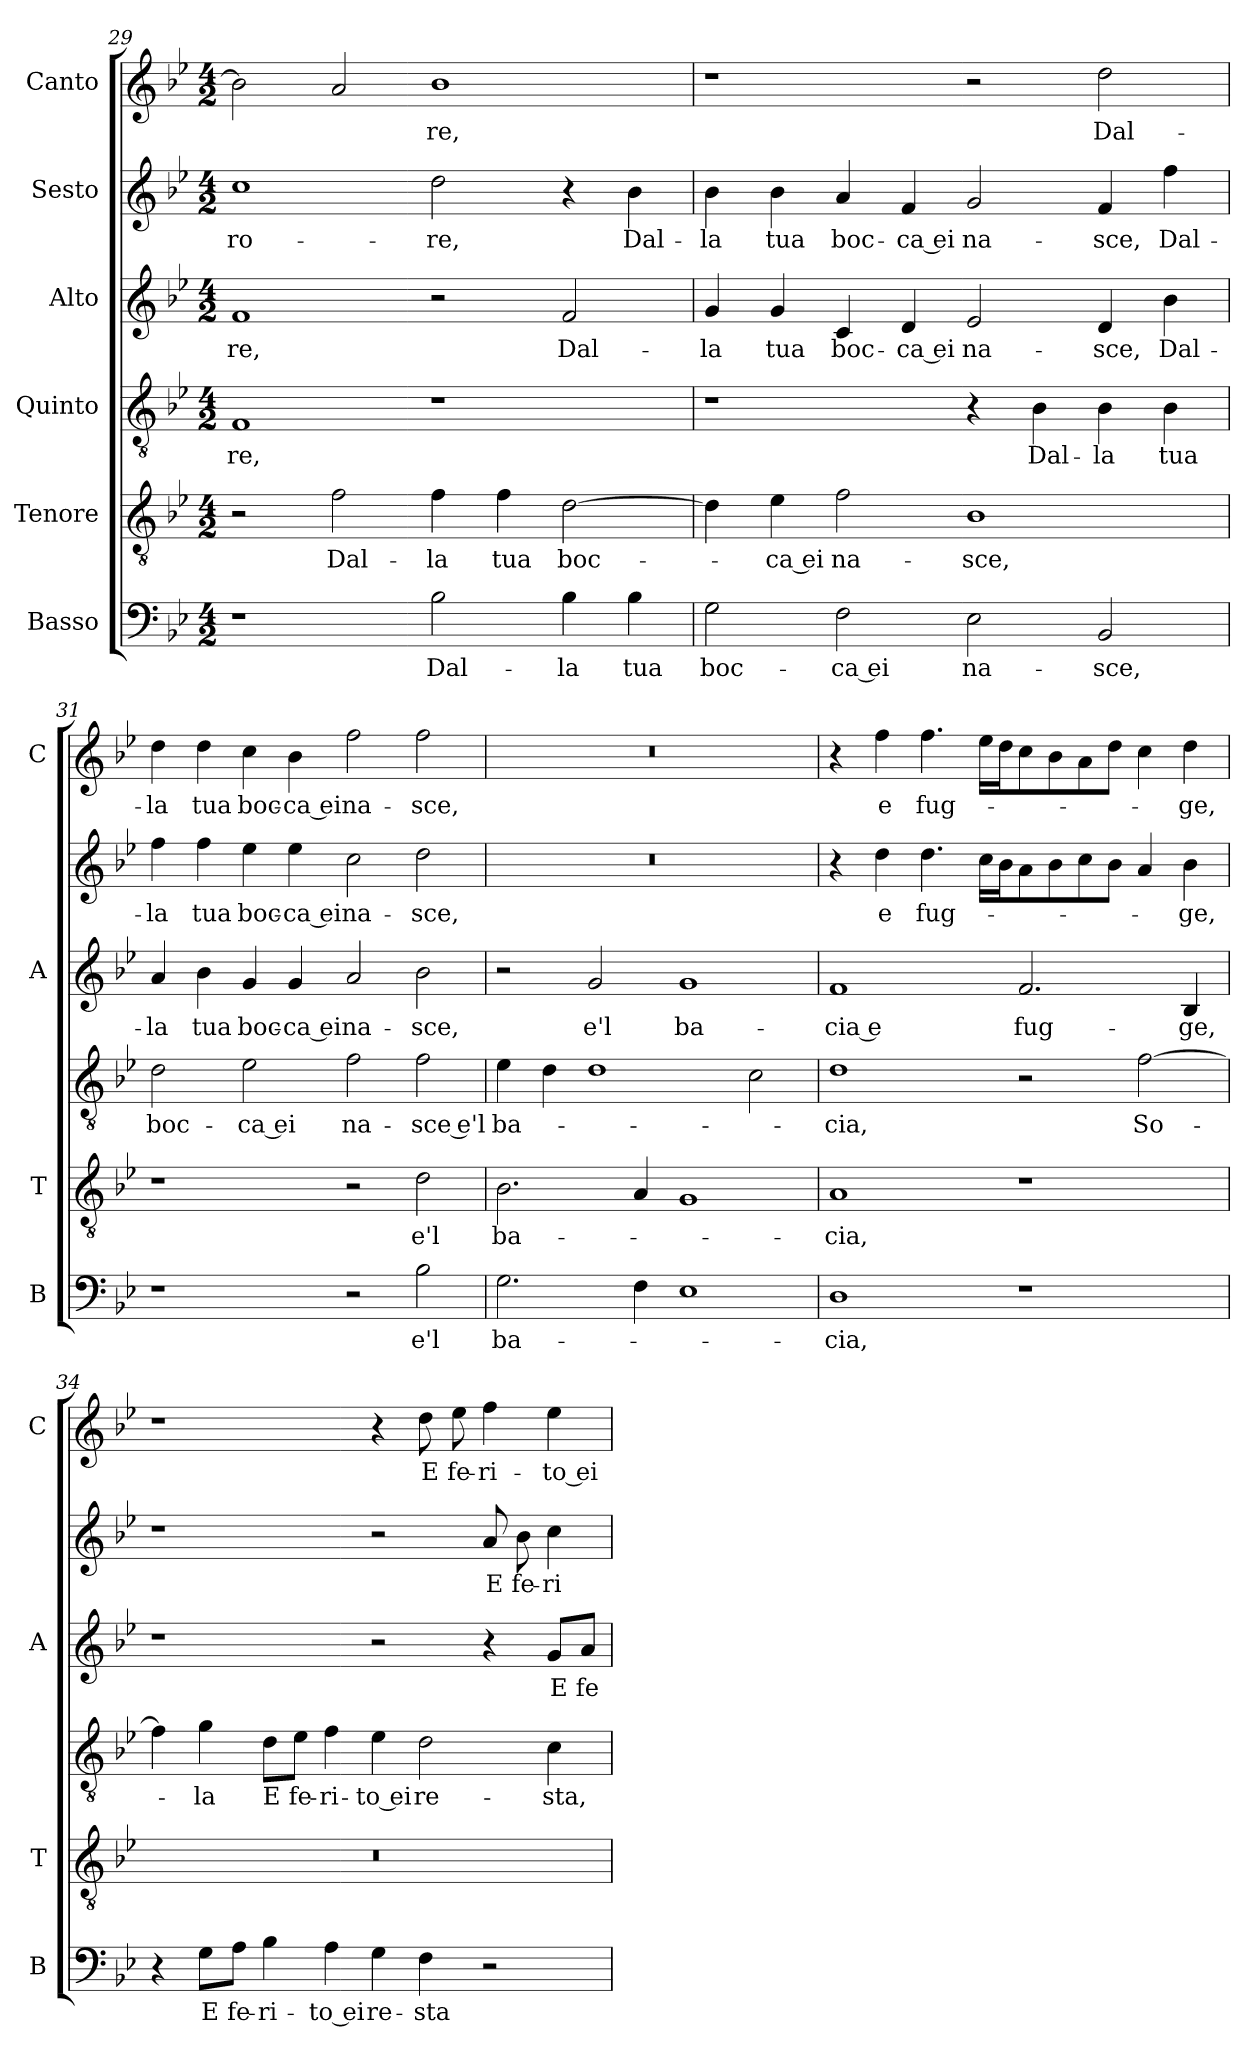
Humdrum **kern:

**kern	**text	**kern	**text	**kern	**text	**kern	**text	**kern	**text	**kern	**text
*part6	*part6	*part5	*part5	*part4	*part4	*part3	*part3	*part2	*part2	*part1	*part1
*staff6	*staff6	*staff5	*staff5	*staff4	*staff4	*staff3	*staff3	*staff2	*staff2	*staff1	*staff1
*I"Basso	*	*I"Tenore	*	*I"Quinto	*	*I"Alto	*	*I"Sesto	*	*I"Canto	*
*I'B	*	*I'T	*	*	*	*I'A	*	*	*	*I'C	*
*clefF4	*	*clefGv2	*	*clefGv2	*	*clefG2	*	*clefG2	*	*clefG2	*
*k[b-e-]	*	*k[b-e-]	*	*k[b-e-]	*	*k[b-e-]	*	*k[b-e-]	*	*k[b-e-]	*
*B-:	*	*B-:	*	*B-:	*	*B-:	*	*B-:	*	*B-:	*
*M4/2	*	*M4/2	*	*M4/2	*	*M4/2	*	*M4/2	*	*M4/2	*
=29	=29	=29	=29	=29	=29	=29	=29	=29	=29	=29	=29
!	!	!	!	!	!LO:LY:b	!	!LO:LY:b	!	!LO:LY:b	!	!
1r	.	2r	.	1F	-re,	1f	-re,	1cc	-ro-	2b-\]	.
!	!	!	!LO:LY:b	!	!	!	!	!	!	!	!
.	.	2f\	Dal-	.	.	.	.	.	.	2a/	.
!	!LO:LY:b	!	!LO:LY:b	!	!	!	!	!	!LO:LY:b	!	!LO:LY:b
2B-\	Dal-	4f\	-la	1r	.	2r	.	2dd\	-re,	1b-	-re,
!	!	!	!LO:LY:b	!	!	!	!	!	!	!	!
.	.	4f\	tua	.	.	.	.	.	.	.	.
!	!LO:LY:b	!	!LO:LY:b	!	!	!	!LO:LY:b	!	!	!	!
4B-\	-la	[2d\	boc-	.	.	2f/	Dal-	4r	.	.	.
!	!LO:LY:b	!	!	!	!	!	!	!	!LO:LY:b	!	!
4B-\	tua	.	.	.	.	.	.	4b-\	Dal-	.	.
=30	=30	=30	=30	=30	=30	=30	=30	=30	=30	=30	=30
!	!LO:LY:b	!	!	!	!	!	!LO:LY:b	!	!LO:LY:b	!	!
2G\	boc-	4d\]	.	1r	.	4g/	-la	4b-\	-la	1r	.
!	!	!	!LO:LY:b	!	!	!	!LO:LY:b	!	!LO:LY:b	!	!
.	.	4e-\	-ca ei	.	.	4g/	tua	4b-\	tua	.	.
!	!LO:LY:b	!	!LO:LY:b	!	!	!	!LO:LY:b	!	!LO:LY:b	!	!
2F\	-ca ei	2f\	na-	.	.	4c/	boc-	4a/	boc-	.	.
!	!	!	!	!	!	!	!LO:LY:b	!	!LO:LY:b	!	!
.	.	.	.	.	.	4d/	-ca ei	4f/	-ca ei	.	.
!	!LO:LY:b	!	!LO:LY:b	!	!	!	!LO:LY:b	!	!LO:LY:b	!	!
2E-\	na-	1B-	-sce,	4r	.	2e-/	na-	2g/	na-	2r	.
!	!	!	!	!	!LO:LY:b	!	!	!	!	!	!
.	.	.	.	4B-\	Dal-	.	.	.	.	.	.
!	!LO:LY:b	!	!	!	!LO:LY:b	!	!LO:LY:b	!	!LO:LY:b	!	!LO:LY:b
2BB-/	-sce,	.	.	4B-\	-la	4d/	-sce,	4f/	-sce,	2dd\	Dal-
!	!	!	!	!	!LO:LY:b	!	!LO:LY:b	!	!LO:LY:b	!	!
.	.	.	.	4B-\	tua	4b-\	Dal-	4ff\	Dal-	.	.
!!LO:PB:g=z
=31	=31	=31	=31	=31	=31	=31	=31	=31	=31	=31	=31
!	!	!	!	!	!LO:LY:b	!	!LO:LY:b	!	!LO:LY:b	!	!LO:LY:b
1r	.	1r	.	2d\	boc-	4a/	-la	4ff\	-la	4dd\	-la
!	!	!	!	!	!	!	!LO:LY:b	!	!LO:LY:b	!	!LO:LY:b
.	.	.	.	.	.	4b-\	tua	4ff\	tua	4dd\	tua
!	!	!	!	!	!LO:LY:b	!	!LO:LY:b	!	!LO:LY:b	!	!LO:LY:b
.	.	.	.	2e-\	-ca ei	4g/	boc-	4ee-\	boc-	4cc\	boc-
!	!	!	!	!	!	!	!LO:LY:b	!	!LO:LY:b	!	!LO:LY:b
.	.	.	.	.	.	4g/	-ca ei	4ee-\	-ca ei	4b-\	-ca ei
!	!	!	!	!	!LO:LY:b	!	!LO:LY:b	!	!LO:LY:b	!	!LO:LY:b
2r	.	2r	.	2f\	na-	2a/	na-	2cc\	na-	2ff\	na-
!	!LO:LY:b	!	!LO:LY:b	!	!LO:LY:b	!	!LO:LY:b	!	!LO:LY:b	!	!LO:LY:b
2B-\	e'l	2d\	e'l	2f\	-sce e'l	2b-\	-sce,	2dd\	-sce,	2ff\	-sce,
=32	=32	=32	=32	=32	=32	=32	=32	=32	=32	=32	=32
!	!LO:LY:b	!	!LO:LY:b	!	!LO:LY:b	!	!	!	!	!	!
2.G\	ba-	2.B-\	ba-	4e-\	ba-	2r	.	0r	.	0r	.
.	.	.	.	4d\	.	.	.	.	.	.	.
!	!	!	!	!	!	!	!LO:LY:b	!	!	!	!
.	.	.	.	1d	.	2g/	e'l	.	.	.	.
4F\	.	4A/	.	.	.	.	.	.	.	.	.
!	!	!	!	!	!	!	!LO:LY:b	!	!	!	!
1E-	.	1G	.	.	.	1g	ba-	.	.	.	.
.	.	.	.	2c\	.	.	.	.	.	.	.
=33	=33	=33	=33	=33	=33	=33	=33	=33	=33	=33	=33
!	!LO:LY:b	!	!LO:LY:b	!	!LO:LY:b	!	!LO:LY:b	!	!	!	!
1D	-cia,	1A	-cia,	1d	-cia,	1f	-cia e	4r	.	4r	.
!	!	!	!	!	!	!	!	!	!LO:LY:b	!	!LO:LY:b
.	.	.	.	.	.	.	.	4dd\	e	4ff\	e
!	!	!	!	!	!	!	!	!	!LO:LY:b	!	!LO:LY:b
.	.	.	.	.	.	.	.	4.dd\	fug-	4.ff\	fug-
.	.	.	.	.	.	.	.	16cc\LL	.	16ee-\LL	.
.	.	.	.	.	.	.	.	16b-\J	.	16dd\J	.
!	!	!	!	!	!	!	!LO:LY:b	!	!	!	!
1r	.	1r	.	2r	.	2.f/	fug-	8a\	.	8cc\	.
.	.	.	.	.	.	.	.	8b-\	.	8b-\	.
.	.	.	.	.	.	.	.	8cc\	.	8a\	.
.	.	.	.	.	.	.	.	8b-\J	.	8dd\J	.
!	!	!	!	!	!LO:LY:b	!	!	!	!	!	!
.	.	.	.	[2f\	So-	.	.	4a/	.	4cc\	.
!	!	!	!	!	!	!	!LO:LY:b	!	!LO:LY:b	!	!LO:LY:b
.	.	.	.	.	.	4B-/	-ge,	4b-\	-ge,	4dd\	-ge,
!!LO:LB:g=z
=34	=34	=34	=34	=34	=34	=34	=34	=34	=34	=34	=34
4r	.	0r	.	4f\]	.	1r	.	1r	.	1r	.
!	!LO:LY:b	!	!	!	!LO:LY:b	!	!	!	!	!	!
8G\L	E	.	.	4g\	-la	.	.	.	.	.	.
!	!LO:LY:b	!	!	!	!	!	!	!	!	!	!
8A\J	fe-	.	.	.	.	.	.	.	.	.	.
!	!LO:LY:b	!	!	!	!LO:LY:b	!	!	!	!	!	!
4B-\	-ri-	.	.	8d\L	E	.	.	.	.	.	.
!	!	!	!	!	!LO:LY:b	!	!	!	!	!	!
.	.	.	.	8e-\J	fe-	.	.	.	.	.	.
!	!LO:LY:b	!	!	!	!LO:LY:b	!	!	!	!	!	!
4A\	-to ei	.	.	4f\	-ri-	.	.	.	.	.	.
!	!LO:LY:b	!	!	!	!LO:LY:b	!	!	!	!	!	!
4G\	re-	.	.	4e-\	-to ei	2r	.	2r	.	4r	.
!	!LO:LY:b	!	!	!	!LO:LY:b	!	!	!	!	!	!LO:LY:b
4F\	-sta	.	.	2d\	re-	.	.	.	.	8dd\	E
!	!	!	!	!	!	!	!	!	!	!	!LO:LY:b
.	.	.	.	.	.	.	.	.	.	8ee-\	fe-
!	!	!	!	!	!	!	!	!	!LO:LY:b	!	!LO:LY:b
2r	.	.	.	.	.	4r	.	8a/	E	4ff\	-ri-
!	!	!	!	!	!	!	!	!	!LO:LY:b	!	!
.	.	.	.	.	.	.	.	8b-\	fe-	.	.
!	!	!	!	!	!LO:LY:b	!	!LO:LY:b	!	!LO:LY:b	!	!LO:LY:b
.	.	.	.	4c\	-sta,	8g/L	E	4cc\	-ri-	4ee-\	-to ei
!	!	!	!	!	!	!	!LO:LY:b	!	!	!	!
.	.	.	.	.	.	8a/J	fe-	.	.	.	.
=	=	=	=	=	=	=	=	=	=	=	=
*-	*-	*-	*-	*-	*-	*-	*-	*-	*-	*-	*-
